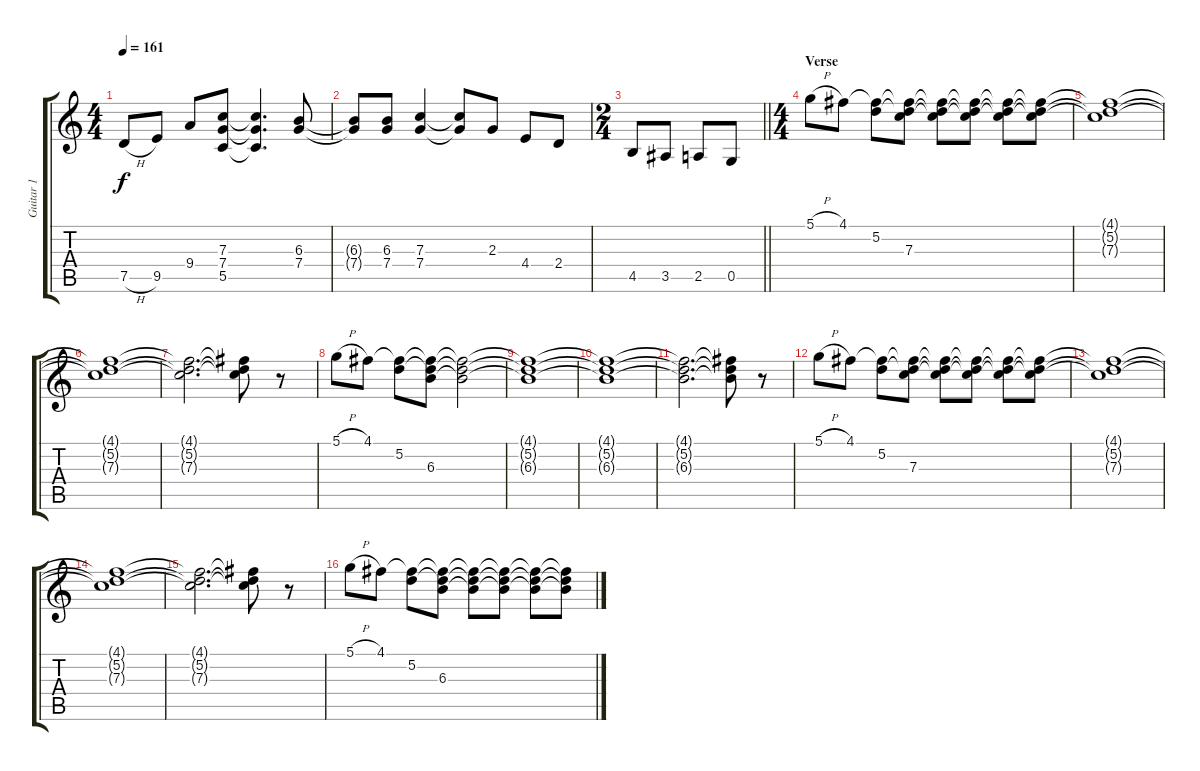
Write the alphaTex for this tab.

\track ("Guitar 1" "Guitar 1") {instrument distortionguitar}
\staff {score tabs}
\tuning (D4 A3 F3 C3 G2 C2) {hide}
\ts (4 4)
\tempo 161
\clef g2
\ks c
7.5{h}.8{dy f} 9.5.8 9.4.8 (7.3 7.4 5.5).8 (7.3{t} 7.4{t} 5.5{t}).4{d} (6.3 7.4).8 |
(6.3{t} 7.4{t}).8 (6.3 7.4).8 (7.3 7.4).4 (7.3{t} 7.4{t}).8 2.3.8 4.4.8 2.4.8 |
\ts (2 4)
\barLineRight lightlight
4.5.8 3.5.8 2.5.8 0.5.8 |
\ts (4 4)
\section ("" "Verse")
5.1{h}.8{volume 0} 4.1.8 (4.1{t} 5.2).8 (4.1{t} 5.2{t} 7.3).8 (4.1{t} 5.2{t} 7.3{t}).8 (4.1{t} 5.2{t} 7.3{t}).8 (4.1{t} 5.2{t} 7.3{t}).8 (4.1{t} 5.2{t} 7.3{t}).8 |
(4.1{t} 5.2{t} 7.3{t}).1 |
(4.1{t} 5.2{t} 7.3{t}).1 |
(4.1{t} 5.2{t} 7.3{t}).2{d} (4.1{t} 5.2{t} 7.3{t}).8 r.8{volume 10} |
5.1{h}.8{volume 2} 4.1.8 (4.1{t} 5.2).8 (4.1{t} 5.2{t} 6.3).8 (4.1{t} 5.2{t} 6.3{t}).2 |
(4.1{t} 5.2{t} 6.3{t}).1 |
(4.1{t} 5.2{t} 6.3{t}).1 |
(4.1{t} 5.2{t} 6.3{t}).2{d} (4.1{t} 5.2{t} 6.3{t}).8 r.8{volume 10} |
5.1{h}.8{volume 0} 4.1.8 (4.1{t} 5.2).8 (4.1{t} 5.2{t} 7.3).8 (4.1{t} 5.2{t} 7.3{t}).8 (4.1{t} 5.2{t} 7.3{t}).8 (4.1{t} 5.2{t} 7.3{t}).8 (4.1{t} 5.2{t} 7.3{t}).8 |
(4.1{t} 5.2{t} 7.3{t}).1 |
(4.1{t} 5.2{t} 7.3{t}).1 |
(4.1{t} 5.2{t} 7.3{t}).2{d} (4.1{t} 5.2{t} 7.3{t}).8 r.8{volume 10} |
5.1{h}.8{volume 6} 4.1.8 (4.1{t} 5.2).8 (4.1{t} 5.2{t} 6.3).8 (4.1{t} 5.2{t} 6.3{t}).8 (4.1{t} 5.2{t} 6.3{t}).8 (4.1{t} 5.2{t} 6.3{t}).8 (4.1{t} 5.2{t} 6.3{t}).8
